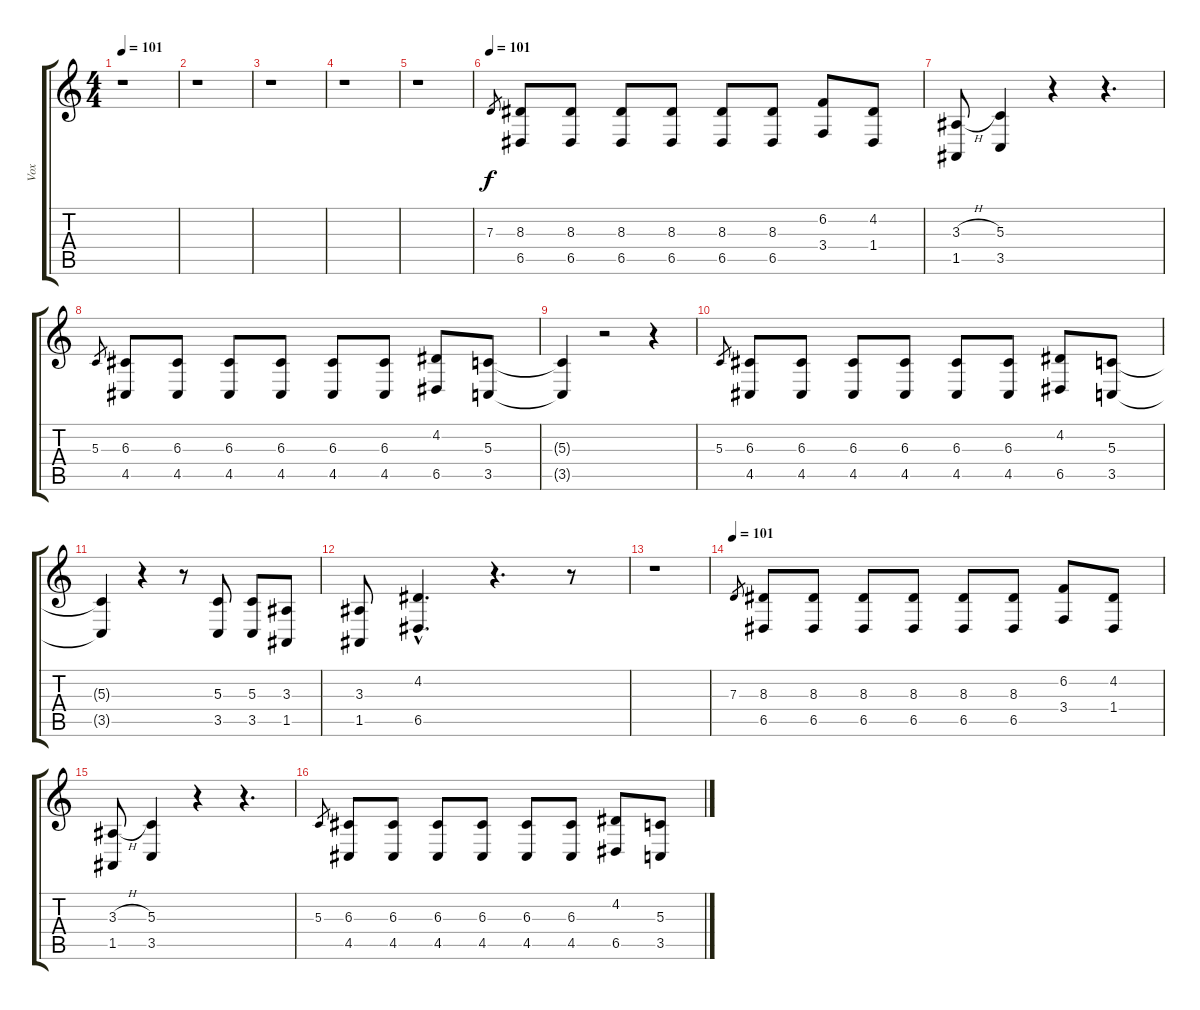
\track ("Vox" "Vox") {instrument lead6voice}
\staff {score tabs}
\tuning (E4 B3 G3 D3 A2 E2) {hide}
\ts (4 4)
\tempo 101
\clef g2
\ks c
r.1{dy f} |
r.1 |
r.1 |
r.1 |
r.1 |
\tempo 101
7.3.8{gr} (8.3 6.5).8 (8.3 6.5).8 (8.3 6.5).8 (8.3 6.5).8 (8.3 6.5).8 (8.3 6.5).8 (6.2 3.4).8 (4.2 1.4).8 |
(3.3{h} 1.5).8 (5.3 3.5).4 r.4 r.4{d} |
5.3.8{gr} (6.3 4.5).8 (6.3 4.5).8 (6.3 4.5).8 (6.3 4.5).8 (6.3 4.5).8 (6.3 4.5).8 (4.2 6.5).8 (5.3 3.5).8 |
(5.3{t} 3.5{t}).4 r.2 r.4 |
5.3.8{gr} (6.3 4.5).8 (6.3 4.5).8 (6.3 4.5).8 (6.3 4.5).8 (6.3 4.5).8 (6.3 4.5).8 (4.2 6.5).8 (5.3 3.5).8 |
(5.3{t} 3.5{t}).4 r.4 r.8 (5.3 3.5).8 (5.3 3.5).8 (3.3 1.5).8 |
(3.3 1.5).8 (4.2{hac} 6.5{hac}).4{d} r.4{d} r.8 |
r.1 |
\tempo 101
7.3.8{gr} (8.3 6.5).8 (8.3 6.5).8 (8.3 6.5).8 (8.3 6.5).8 (8.3 6.5).8 (8.3 6.5).8 (6.2 3.4).8 (4.2 1.4).8 |
(3.3{h} 1.5).8 (5.3 3.5).4 r.4 r.4{d} |
5.3.8{gr} (6.3 4.5).8 (6.3 4.5).8 (6.3 4.5).8 (6.3 4.5).8 (6.3 4.5).8 (6.3 4.5).8 (4.2 6.5).8 (5.3 3.5).8
